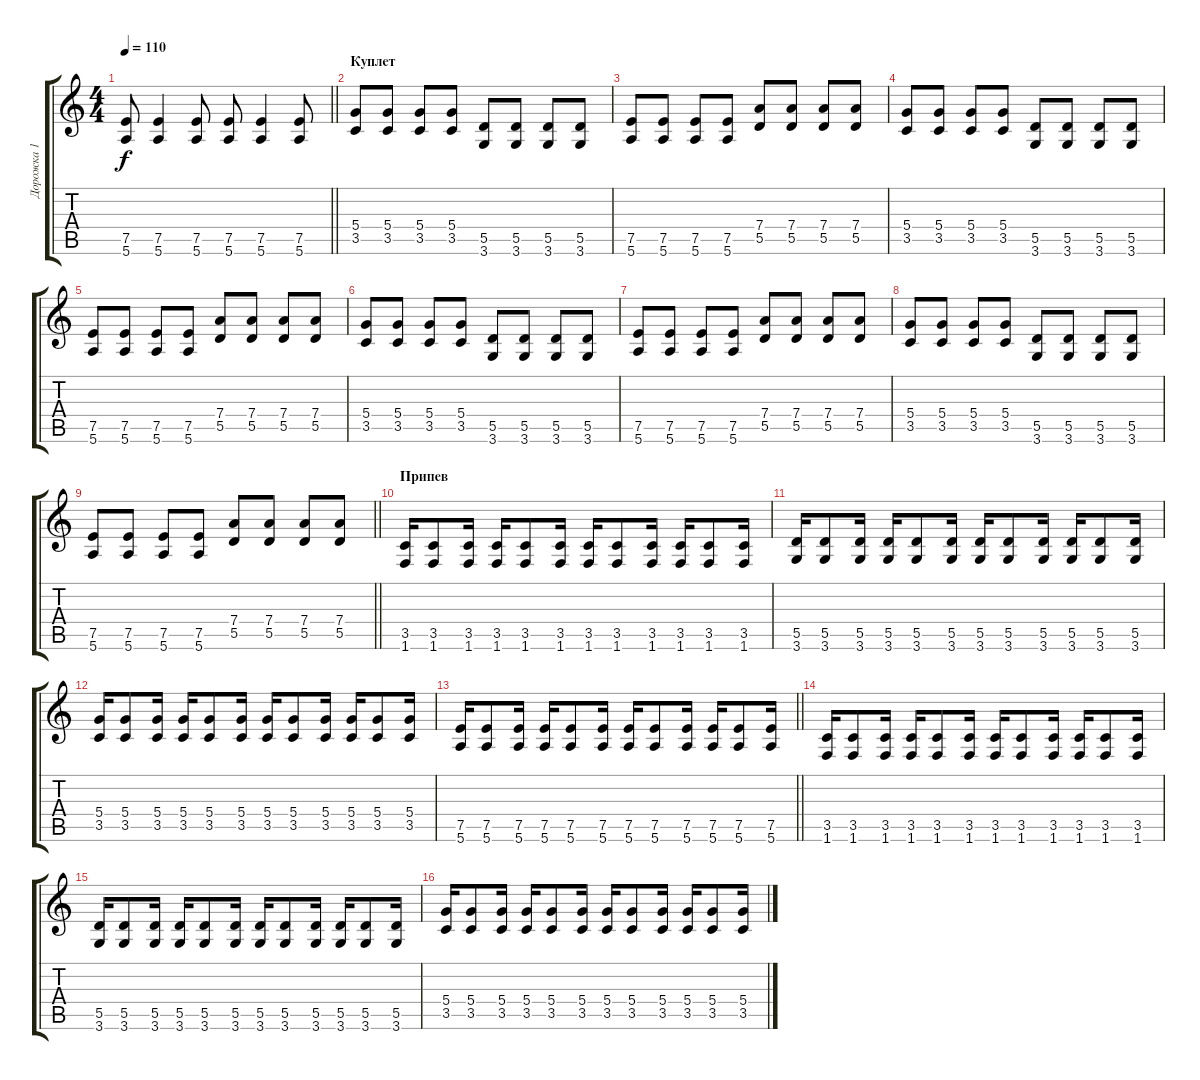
\track ("Дорожка 1" "Дорожка 1") {instrument distortionguitar}
\staff {score tabs}
\tuning (E4 B3 G3 D3 A2 E2) {hide}
\ts (4 4)
\tempo 110
\clef g2
\barLineRight lightlight
\ks c
(7.5 5.6).8{dy f} (7.5 5.6).4 (7.5 5.6).8 (7.5 5.6).8 (7.5 5.6).4 (7.5 5.6).8 |
\section ("" "Куплет")
(5.4 3.5).8 (5.4 3.5).8 (5.4 3.5).8 (5.4 3.5).8 (5.5 3.6).8 (5.5 3.6).8 (5.5 3.6).8 (5.5 3.6).8 |
(7.5 5.6).8 (7.5 5.6).8 (7.5 5.6).8 (7.5 5.6).8 (7.4 5.5).8 (7.4 5.5).8 (7.4 5.5).8 (7.4 5.5).8 |
(5.4 3.5).8 (5.4 3.5).8 (5.4 3.5).8 (5.4 3.5).8 (5.5 3.6).8 (5.5 3.6).8 (5.5 3.6).8 (5.5 3.6).8 |
(7.5 5.6).8 (7.5 5.6).8 (7.5 5.6).8 (7.5 5.6).8 (7.4 5.5).8 (7.4 5.5).8 (7.4 5.5).8 (7.4 5.5).8 |
(5.4 3.5).8 (5.4 3.5).8 (5.4 3.5).8 (5.4 3.5).8 (5.5 3.6).8 (5.5 3.6).8 (5.5 3.6).8 (5.5 3.6).8 |
(7.5 5.6).8 (7.5 5.6).8 (7.5 5.6).8 (7.5 5.6).8 (7.4 5.5).8 (7.4 5.5).8 (7.4 5.5).8 (7.4 5.5).8 |
(5.4 3.5).8 (5.4 3.5).8 (5.4 3.5).8 (5.4 3.5).8 (5.5 3.6).8 (5.5 3.6).8 (5.5 3.6).8 (5.5 3.6).8 |
\barLineRight lightlight
(7.5 5.6).8 (7.5 5.6).8 (7.5 5.6).8 (7.5 5.6).8 (7.4 5.5).8 (7.4 5.5).8 (7.4 5.5).8 (7.4 5.5).8 |
\section ("" "Припев")
(3.5 1.6).16 (3.5 1.6).8 (3.5 1.6).16 (3.5 1.6).16 (3.5 1.6).8 (3.5 1.6).16 (3.5 1.6).16 (3.5 1.6).8 (3.5 1.6).16 (3.5 1.6).16 (3.5 1.6).8 (3.5 1.6).16 |
(5.5 3.6).16 (5.5 3.6).8 (5.5 3.6).16 (5.5 3.6).16 (5.5 3.6).8 (5.5 3.6).16 (5.5 3.6).16 (5.5 3.6).8 (5.5 3.6).16 (5.5 3.6).16 (5.5 3.6).8 (5.5 3.6).16 |
(5.4 3.5).16 (5.4 3.5).8 (5.4 3.5).16 (5.4 3.5).16 (5.4 3.5).8 (5.4 3.5).16 (5.4 3.5).16 (5.4 3.5).8 (5.4 3.5).16 (5.4 3.5).16 (5.4 3.5).8 (5.4 3.5).16 |
\barLineRight lightlight
(7.5 5.6).16 (7.5 5.6).8 (7.5 5.6).16 (7.5 5.6).16 (7.5 5.6).8 (7.5 5.6).16 (7.5 5.6).16 (7.5 5.6).8 (7.5 5.6).16 (7.5 5.6).16 (7.5 5.6).8 (7.5 5.6).16 |
(3.5 1.6).16 (3.5 1.6).8 (3.5 1.6).16 (3.5 1.6).16 (3.5 1.6).8 (3.5 1.6).16 (3.5 1.6).16 (3.5 1.6).8 (3.5 1.6).16 (3.5 1.6).16 (3.5 1.6).8 (3.5 1.6).16 |
(5.5 3.6).16 (5.5 3.6).8 (5.5 3.6).16 (5.5 3.6).16 (5.5 3.6).8 (5.5 3.6).16 (5.5 3.6).16 (5.5 3.6).8 (5.5 3.6).16 (5.5 3.6).16 (5.5 3.6).8 (5.5 3.6).16 |
(5.4 3.5).16 (5.4 3.5).8 (5.4 3.5).16 (5.4 3.5).16 (5.4 3.5).8 (5.4 3.5).16 (5.4 3.5).16 (5.4 3.5).8 (5.4 3.5).16 (5.4 3.5).16 (5.4 3.5).8 (5.4 3.5).16
